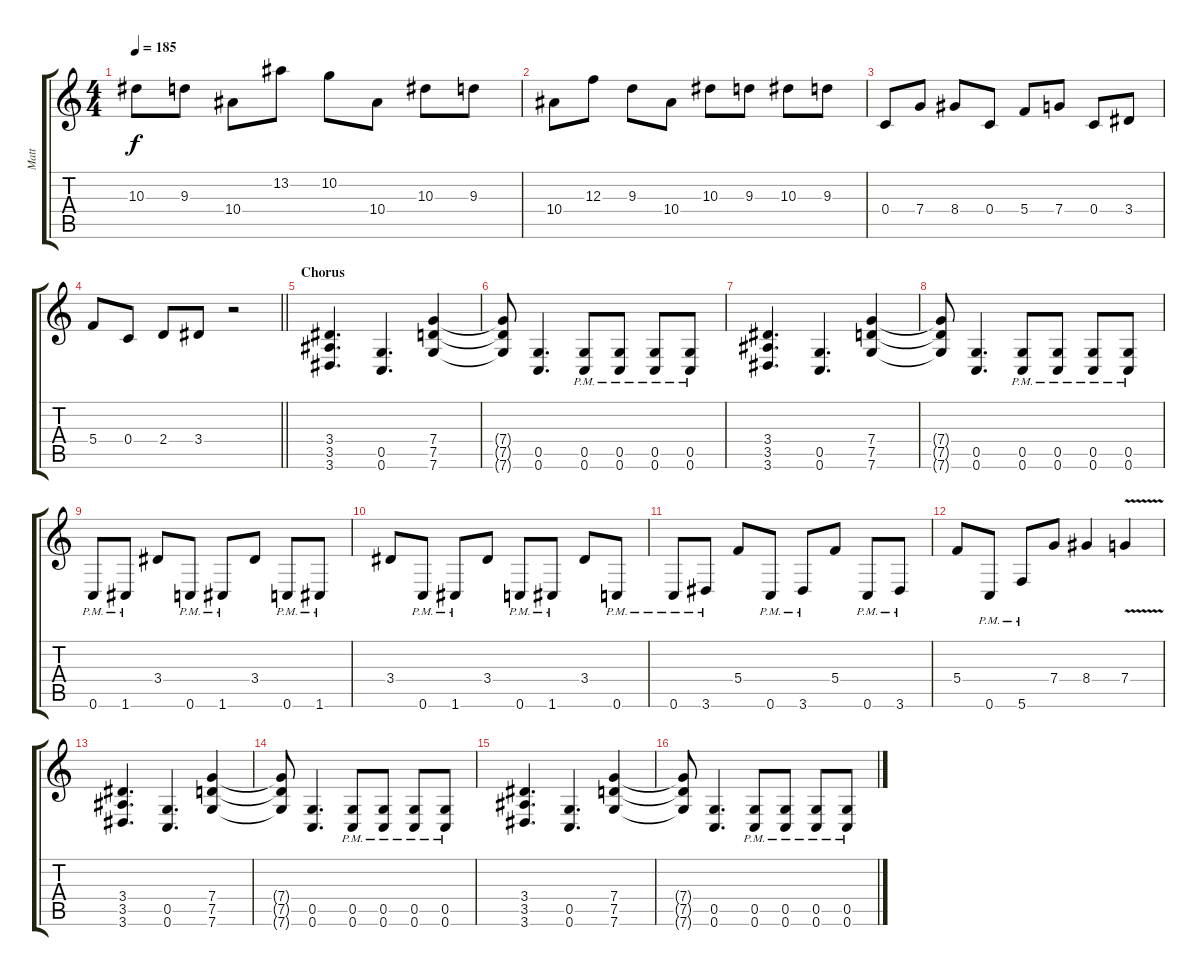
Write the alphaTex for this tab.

\track ("Matt" "Matt") {instrument distortionguitar}
\staff {score tabs}
\tuning (D4 A3 F3 C3 G2 C2) {hide}
\ts (4 4)
\tempo 185
\clef g2
\ks c
10.3.8{dy f} 9.3.8 10.4.8 13.2.8 10.2.8 10.4.8 10.3.8 9.3.8 |
10.4.8 12.3.8 9.3.8 10.4.8 10.3.8 9.3.8 10.3.8 9.3.8 |
0.4.8 7.4.8 8.4.8 0.4.8 5.4.8 7.4.8 0.4.8 3.4.8 |
\barLineRight lightlight
5.4.8 0.4.8 2.4.8 3.4.8 r.2 |
\section ("" "Chorus")
(3.4 3.5 3.6).4{d instrument distortionguitar} (0.5 0.6).4{d} (7.4 7.5 7.6).4 |
(7.4{t} 7.5{t} 7.6{t}).8 (0.5 0.6).4{d} (0.5{pm} 0.6{pm}).8 (0.5{pm} 0.6{pm}).8 (0.5{pm} 0.6{pm}).8 (0.5{pm} 0.6{pm}).8 |
(3.4 3.5 3.6).4{d instrument distortionguitar} (0.5 0.6).4{d} (7.4 7.5 7.6).4 |
(7.4{t} 7.5{t} 7.6{t}).8 (0.5 0.6).4{d} (0.5{pm} 0.6{pm}).8 (0.5{pm} 0.6{pm}).8 (0.5{pm} 0.6{pm}).8 (0.5{pm} 0.6{pm}).8 |
0.6{pm}.8 1.6{pm}.8 3.4.8 0.6{pm}.8 1.6{pm}.8 3.4.8 0.6{pm}.8 1.6{pm}.8 |
3.4.8 0.6{pm}.8 1.6{pm}.8 3.4.8 0.6{pm}.8 1.6{pm}.8 3.4.8 0.6{pm}.8 |
0.6{pm}.8 3.6{pm}.8 5.4.8 0.6{pm}.8 3.6{pm}.8 5.4.8 0.6{pm}.8 3.6{pm}.8 |
5.4.8 0.6{pm}.8 5.6{pm}.8 7.4.8 8.4.4 7.4{v}.4 |
(3.4 3.5 3.6).4{d instrument distortionguitar} (0.5 0.6).4{d} (7.4 7.5 7.6).4 |
(7.4{t} 7.5{t} 7.6{t}).8 (0.5 0.6).4{d} (0.5{pm} 0.6{pm}).8 (0.5{pm} 0.6{pm}).8 (0.5{pm} 0.6{pm}).8 (0.5{pm} 0.6{pm}).8 |
(3.4 3.5 3.6).4{d instrument distortionguitar} (0.5 0.6).4{d} (7.4 7.5 7.6).4 |
(7.4{t} 7.5{t} 7.6{t}).8 (0.5 0.6).4{d} (0.5{pm} 0.6{pm}).8 (0.5{pm} 0.6{pm}).8 (0.5{pm} 0.6{pm}).8 (0.5{pm} 0.6{pm}).8
